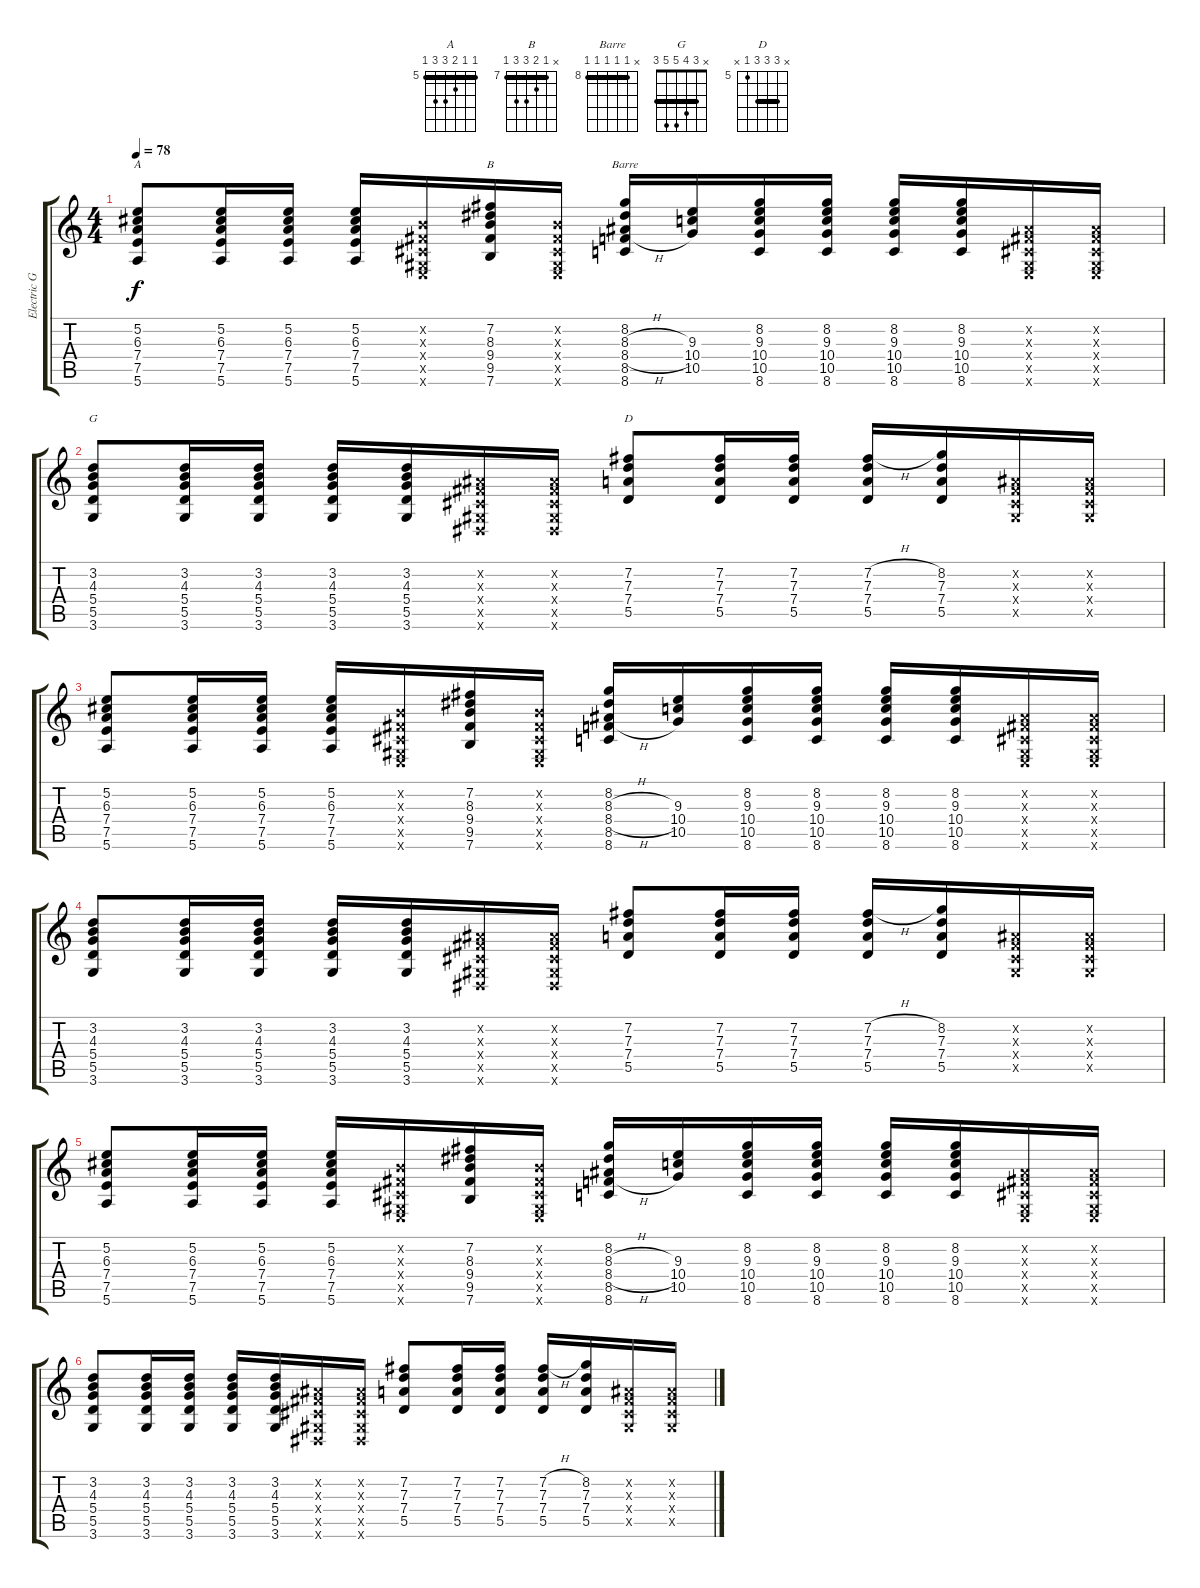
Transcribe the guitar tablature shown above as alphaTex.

\track ("Electric Guitar" "Electric G") {instrument overdrivenguitar}
\staff {score tabs}
\tuning (E4 B3 G3 D3 A2 E2) {hide}
\chord ("A" 5 5 6 7 7 5) {firstfret 5 barre 5}
\chord ("B" x 7 8 9 9 7) {firstfret 7 barre 7}
\chord ("Barre" x 8 8 8 8 8) {firstfret 8 barre 8}
\chord ("G" x 3 4 5 5 3) {barre 3}
\chord ("D" x 7 7 7 5 x) {firstfret 5 barre 7}
\ts (4 4)
\tempo 78
\clef g2
\ks c
(5.2 6.3 7.4 7.5 5.6).8{ch "A" dy f} (5.2 6.3 7.4 7.5 5.6).16 (5.2 6.3 7.4 7.5 5.6).16 (5.2 6.3 7.4 7.5 5.6).16 (0.2{x} -1.3{x} -1.4{x} -1.5{x} 0.6{x}).16 (7.2 8.3 9.4 9.5 7.6).16{ch "B"} (0.2{x} -1.3{x} -1.4{x} -1.5{x} 0.6{x}).16 (8.2 8.3{h} 8.4{h} 8.5{h} 8.6).16{ch "Barre"} (9.3 10.4 10.5).16 (8.2 9.3 10.4 10.5 8.6).16 (8.2 9.3 10.4 10.5 8.6).16 (8.2 9.3 10.4 10.5 8.6).16 (8.2 9.3 10.4 10.5 8.6).16 (-1.2{x} -1.3{x} -1.4{x} -1.5{x} 0.6{x}).16 (-1.2{x} -1.3{x} -1.4{x} -1.5{x} 0.6{x}).16 |
(3.2 4.3 5.4 5.5 3.6).8{ch "G"} (3.2 4.3 5.4 5.5 3.6).16 (3.2 4.3 5.4 5.5 3.6).16 (3.2 4.3 5.4 5.5 3.6).16 (3.2 4.3 5.4 5.5 3.6).16 (-1.2{x} -1.3{x} -1.4{x} -1.5{x} -1.6{x}).16 (-1.2{x} -1.3{x} -1.4{x} -1.5{x} -1.6{x}).16 (7.2 7.3 7.4 5.5).8{ch "D"} (7.2 7.3 7.4 5.5).16 (7.2 7.3 7.4 5.5).16 (7.2{h} 7.3 7.4 5.5).16 (8.2 7.3 7.4 5.5).16 (-1.2{x} -1.3{x} -1.4{x} -1.5{x}).16 (-1.2{x} -1.3{x} -1.4{x} -1.5{x}).16 |
(5.2 6.3 7.4 7.5 5.6).8 (5.2 6.3 7.4 7.5 5.6).16 (5.2 6.3 7.4 7.5 5.6).16 (5.2 6.3 7.4 7.5 5.6).16 (0.2{x} -1.3{x} -1.4{x} -1.5{x} 0.6{x}).16 (7.2 8.3 9.4 9.5 7.6).16 (0.2{x} -1.3{x} -1.4{x} -1.5{x} 0.6{x}).16 (8.2 8.3{h} 8.4{h} 8.5{h} 8.6).16 (9.3 10.4 10.5).16 (8.2 9.3 10.4 10.5 8.6).16 (8.2 9.3 10.4 10.5 8.6).16 (8.2 9.3 10.4 10.5 8.6).16 (8.2 9.3 10.4 10.5 8.6).16 (-1.2{x} -1.3{x} -1.4{x} -1.5{x} 0.6{x}).16 (-1.2{x} -1.3{x} -1.4{x} -1.5{x} 0.6{x}).16 |
(3.2 4.3 5.4 5.5 3.6).8 (3.2 4.3 5.4 5.5 3.6).16 (3.2 4.3 5.4 5.5 3.6).16 (3.2 4.3 5.4 5.5 3.6).16 (3.2 4.3 5.4 5.5 3.6).16 (-1.2{x} -1.3{x} -1.4{x} -1.5{x} -1.6{x}).16 (-1.2{x} -1.3{x} -1.4{x} -1.5{x} -1.6{x}).16 (7.2 7.3 7.4 5.5).8 (7.2 7.3 7.4 5.5).16 (7.2 7.3 7.4 5.5).16 (7.2{h} 7.3 7.4 5.5).16 (8.2 7.3 7.4 5.5).16 (-1.2{x} -1.3{x} -1.4{x} -1.5{x}).16 (-1.2{x} -1.3{x} -1.4{x} -1.5{x}).16 |
(5.2 6.3 7.4 7.5 5.6).8 (5.2 6.3 7.4 7.5 5.6).16 (5.2 6.3 7.4 7.5 5.6).16 (5.2 6.3 7.4 7.5 5.6).16 (0.2{x} -1.3{x} -1.4{x} -1.5{x} 0.6{x}).16 (7.2 8.3 9.4 9.5 7.6).16 (0.2{x} -1.3{x} -1.4{x} -1.5{x} 0.6{x}).16 (8.2 8.3{h} 8.4{h} 8.5{h} 8.6).16 (9.3 10.4 10.5).16 (8.2 9.3 10.4 10.5 8.6).16 (8.2 9.3 10.4 10.5 8.6).16 (8.2 9.3 10.4 10.5 8.6).16 (8.2 9.3 10.4 10.5 8.6).16 (-1.2{x} -1.3{x} -1.4{x} -1.5{x} 0.6{x}).16 (-1.2{x} -1.3{x} -1.4{x} -1.5{x} 0.6{x}).16 |
(3.2 4.3 5.4 5.5 3.6).8 (3.2 4.3 5.4 5.5 3.6).16 (3.2 4.3 5.4 5.5 3.6).16 (3.2 4.3 5.4 5.5 3.6).16 (3.2 4.3 5.4 5.5 3.6).16 (-1.2{x} -1.3{x} -1.4{x} -1.5{x} -1.6{x}).16 (-1.2{x} -1.3{x} -1.4{x} -1.5{x} -1.6{x}).16 (7.2 7.3 7.4 5.5).8 (7.2 7.3 7.4 5.5).16 (7.2 7.3 7.4 5.5).16 (7.2{h} 7.3 7.4 5.5).16 (8.2 7.3 7.4 5.5).16 (-1.2{x} -1.3{x} -1.4{x} -1.5{x}).16 (-1.2{x} -1.3{x} -1.4{x} -1.5{x}).16
